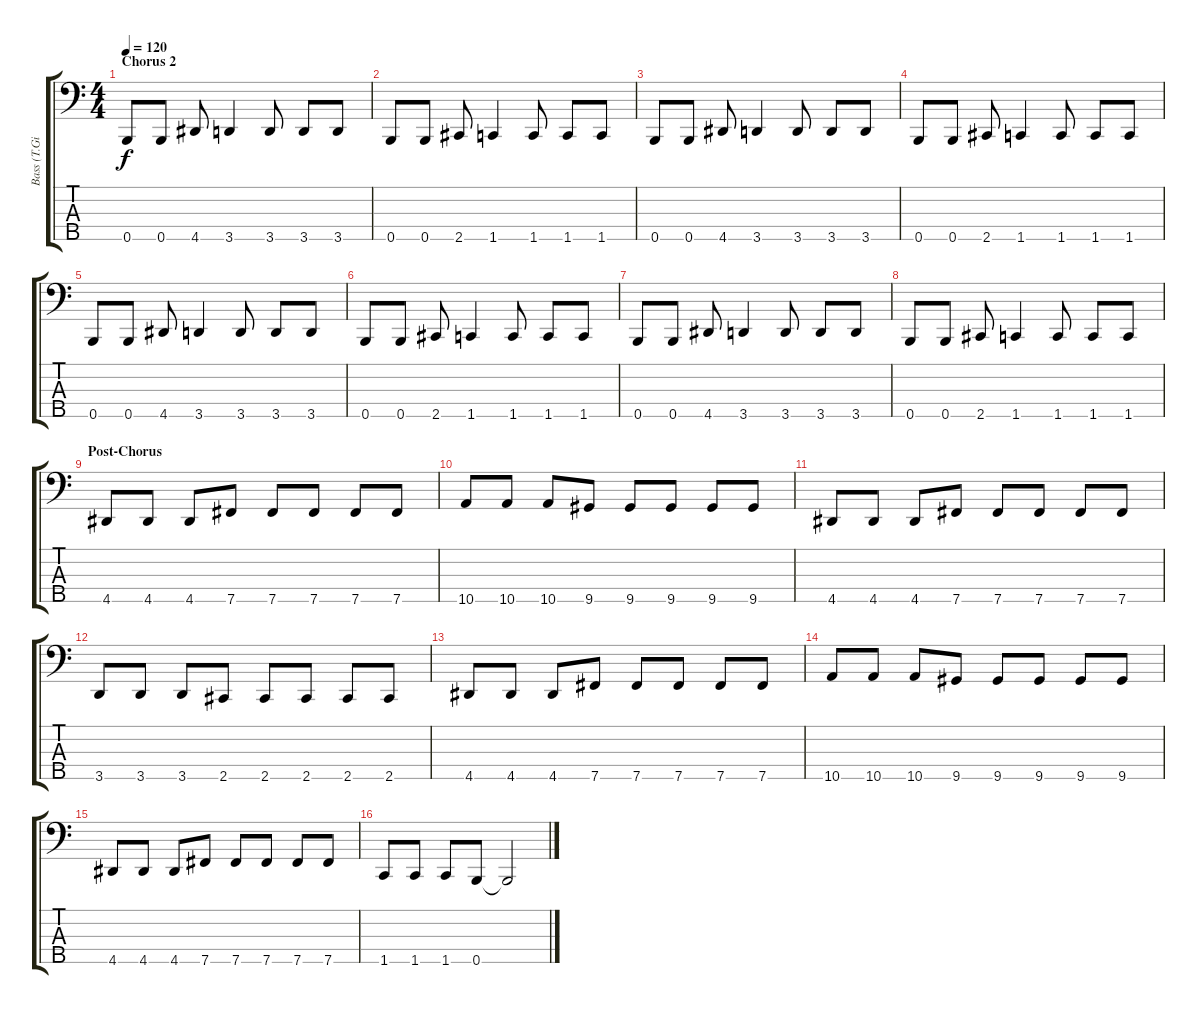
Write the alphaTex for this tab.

\track ("Bass (T.Giessler)" "Bass (T.Gi") {instrument electricbasspick}
\staff {score tabs}
\tuning (G2 D2 A1 E1 B0) {hide}
\ts (4 4)
\section ("" "Chorus 2")
\tempo 120
\clef f4
\ks c
0.5.8{dy f} 0.5.8 4.5.8 3.5.4 3.5.8 3.5.8 3.5.8 |
0.5.8 0.5.8 2.5.8 1.5.4 1.5.8 1.5.8 1.5.8 |
0.5.8 0.5.8 4.5.8 3.5.4 3.5.8 3.5.8 3.5.8 |
0.5.8 0.5.8 2.5.8 1.5.4 1.5.8 1.5.8 1.5.8 |
0.5.8 0.5.8 4.5.8 3.5.4 3.5.8 3.5.8 3.5.8 |
0.5.8 0.5.8 2.5.8 1.5.4 1.5.8 1.5.8 1.5.8 |
0.5.8 0.5.8 4.5.8 3.5.4 3.5.8 3.5.8 3.5.8 |
0.5.8 0.5.8 2.5.8 1.5.4 1.5.8 1.5.8 1.5.8 |
\section ("" "Post-Chorus")
4.5.8 4.5.8 4.5.8 7.5.8 7.5.8 7.5.8 7.5.8 7.5.8 |
10.5.8 10.5.8 10.5.8 9.5.8 9.5.8 9.5.8 9.5.8 9.5.8 |
4.5.8 4.5.8 4.5.8 7.5.8 7.5.8 7.5.8 7.5.8 7.5.8 |
3.5.8 3.5.8 3.5.8 2.5.8 2.5.8 2.5.8 2.5.8 2.5.8 |
4.5.8 4.5.8 4.5.8 7.5.8 7.5.8 7.5.8 7.5.8 7.5.8 |
10.5.8 10.5.8 10.5.8 9.5.8 9.5.8 9.5.8 9.5.8 9.5.8 |
4.5.8 4.5.8 4.5.8 7.5.8 7.5.8 7.5.8 7.5.8 7.5.8 |
1.5.8 1.5.8 1.5.8 0.5.8 0.5{t}.2
